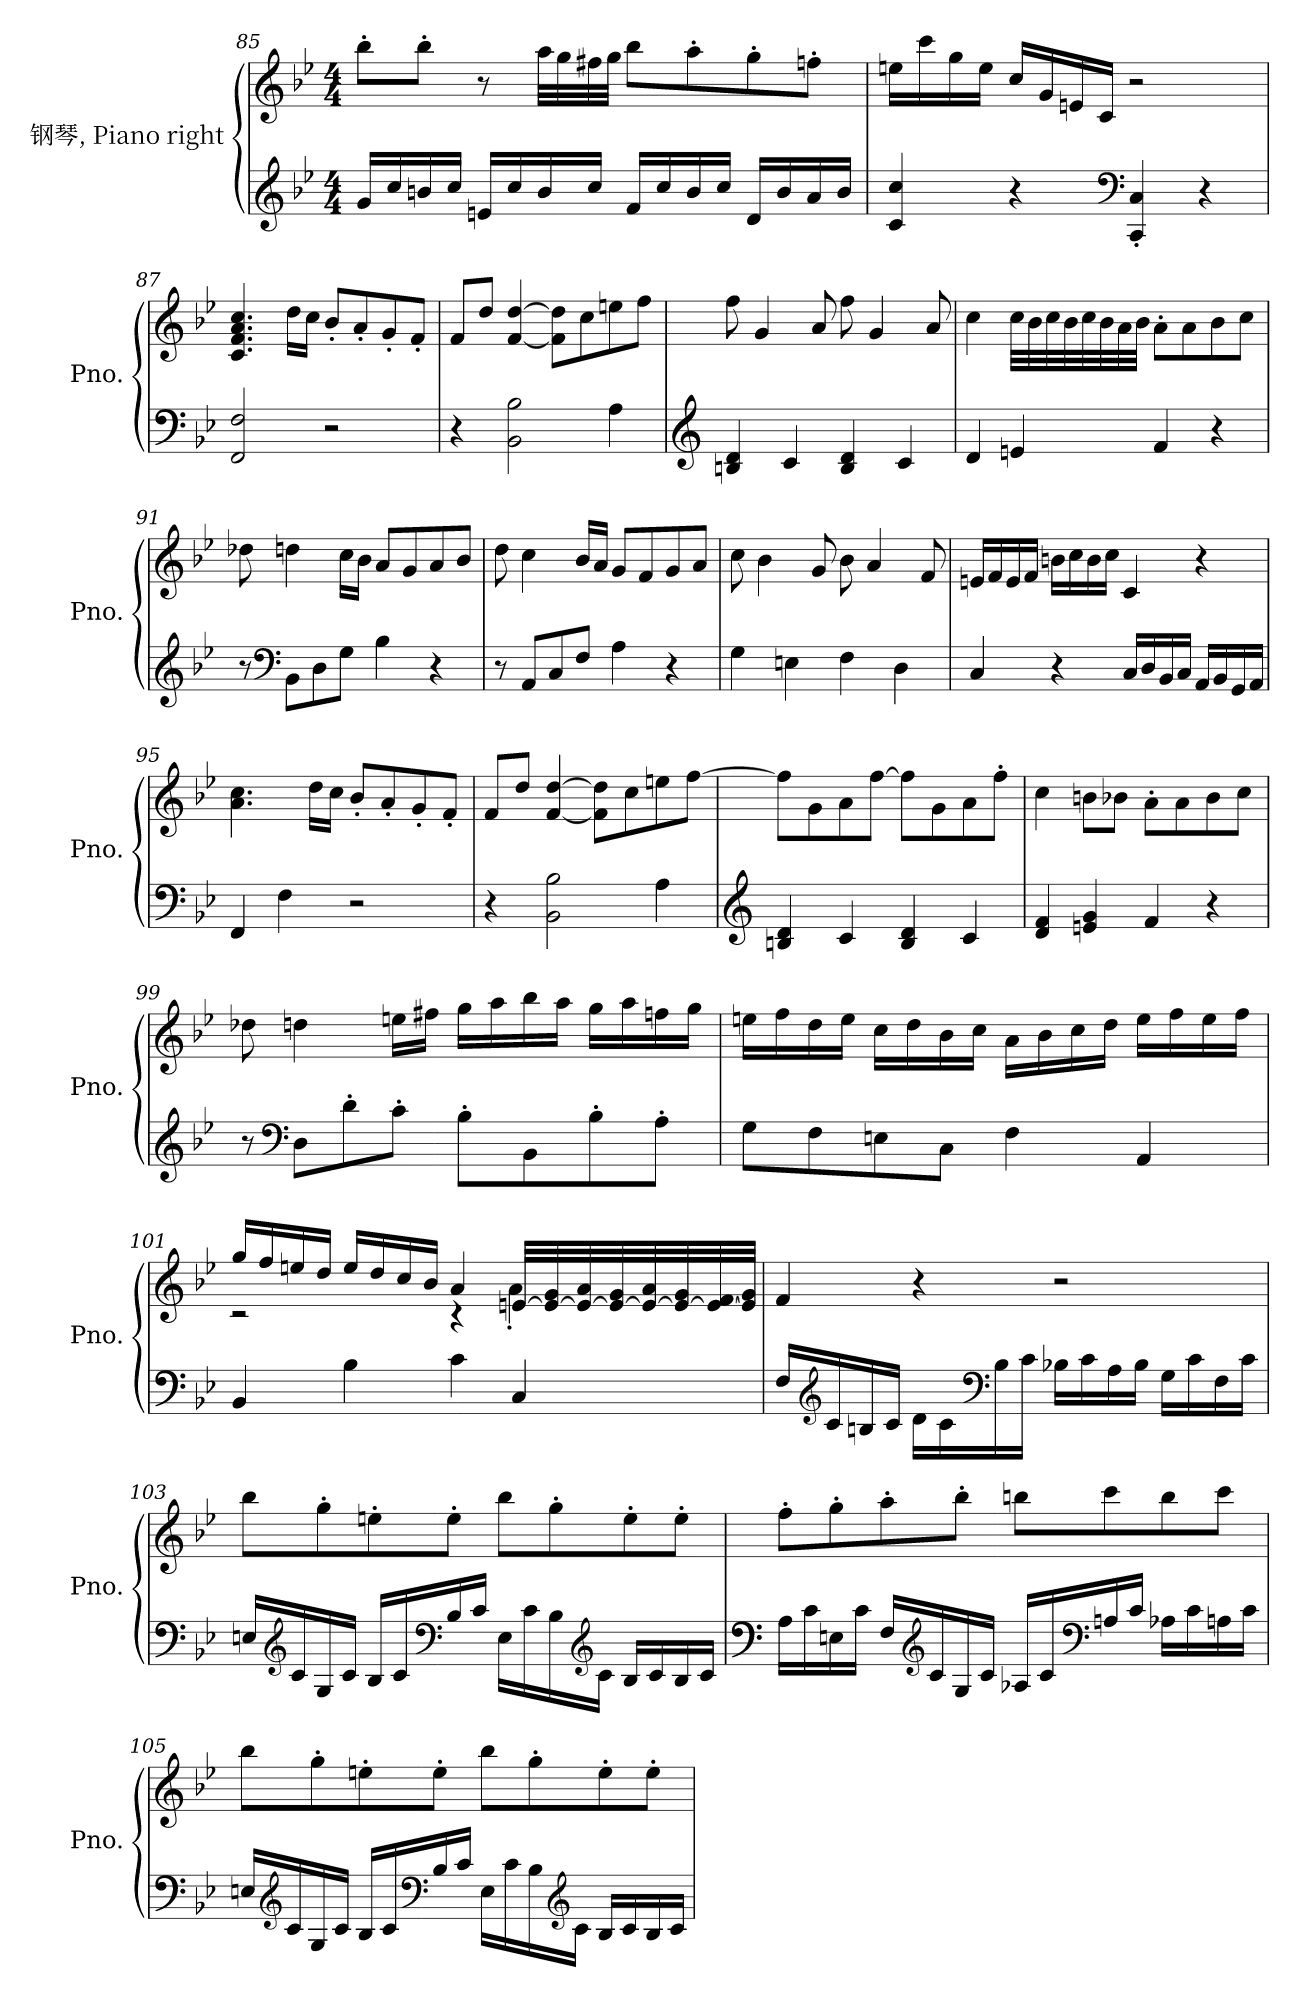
**kern	**kern
*part1	*part1
*staff2	*staff1
*I"钢琴, Piano right	*
*I'Pno.	*
!!LO:LB:g=z
*clefG2	*clefG2
*k[b-e-]	*k[b-e-]
*M4/4	*M4/4
*MM115	*MM115
=85	=85
16g/LL	8bb-'\L
16cc/	.
16bn/	8bb-'\J
16cc/JJ	.
16en/LL	8r
16cc/	.
16b/	32aa\LLL
.	32gg\
16cc/JJ	32ff#X\
.	32gg\JJJ
16f/LL	8bb-\L
16cc/	.
16b/	8aa'\
16cc/JJ	.
16d/LL	8gg'\
16b/	.
16a/	8ffn'\J
16b/JJ	.
=86	=86
*	*MM121
4c/ 4cc/	16een\LL
.	16ccc\
*	*MM120
.	16gg\
.	16ee\JJ
4r	16cc/LL
.	16g/
*	*MM119
.	16en/
*	*MM116
.	16c/JJ
*clefF4	*
4CC/' 4C/'	2r
4r	.
=87	=87
*	*MM117
2FF/ 2F/	4.c/ 4.f/ 4.a/ 4.cc/
.	16dd\LL
.	16cc\JJ
2r	8b-'/L
.	8a'/
.	8g'/
.	8f'/J
!!LO:LB:g=z
=88	=88
*	*MM115
4r	8f/L
*	*MM108
.	8dd/J
2BB-\ 2B-\	[4f/ [4dd/
.	8f\] 8dd\]L
*	*MM117
.	8cc\
4A\	8een\
.	8ff\J
=89	=89
*clefG2	*
*	*MM119
4Bn/ 4d/	8ff\
*	*MM117
.	4g/
4c/	.
.	8a/
*	*MM119
4B/ 4d/	8ff\
*	*MM117
.	4g/
4c/	.
.	8a/
=90	=90
4d/	4cc\
*	*MM116
4en/	32cc\LLL
.	32b-\
.	32cc\
.	32b-\
.	32cc\
.	32b-\
.	32a\
.	32b-\JJJ
4f/	8a'\L
*	*MM117
.	8a\
4r	8b-\
.	8cc\J
=91	=91
*	*MM115
8r	8dd-X\
*clefF4	*
*	*MM117
8BB-\L	4ddn\
8D\	.
*	*MM119
8G\J	16cc\LL
.	16b-\JJ
*	*MM117
4B-\	8a/L
.	8g/
4r	8a/
.	8b-/J
!!LO:LB:g=z
=92	=92
*	*MM115
8r	8dd\
*	*MM117
8AA/L	4cc\
8C/	.
*	*MM118
8F/J	16b-/LL
.	16a/JJ
*	*MM117
4A\	8g/L
.	8f/
4r	8g/
.	8a/J
=93	=93
*	*MM115
4G\	8cc\
*	*MM117
.	4b-\
4En\	.
.	8g/
*	*MM115
4F\	8b-\
*	*MM118
.	4a/
4D\	.
.	8f/
=94	=94
*	*MM119
4C/	16en/LL
.	16f/
.	16e/
.	16f/JJ
*	*MM118
4r	16bn\LL
.	16cc\
.	16b\
.	16cc\JJ
16C/LL	4c/
16D/	.
16BB-/	.
16C/JJ	.
16AA/LL	4r
16BB-/	.
16GG/	.
16AA/JJ	.
=95	=95
*	*MM119
4FF/	4.a\ 4.cc\
4F\	.
.	16dd\LL
.	16cc\JJ
2r	8b-'/L
.	8a'/
.	8g'/
.	8f'/J
!!LO:LB:g=z
=96	=96
*	*MM115
4r	8f/L
*	*MM110
.	8dd/J
*	*MM115
2BB-\ 2B-\	[4f/ [4dd/
*	*MM118
.	8f\] 8dd\]L
*	*MM117
.	8cc\
4A\	8een\
*	*MM119
.	[8ff\J
=97	=97
*clefG2	*
4Bn/ 4d/	8ff\L]
*	*MM117
.	8g\
4c/	8a\
*	*MM119
.	[8ff\J
4B/ 4d/	8ff\L]
*	*MM117
.	8g\
4c/	8a\
.	8ff'\J
=98	=98
*	*MM115
4d/ 4f/	4cc\
4en/ 4g/	8bn\L
.	8b-X\J
4f/	8a'\L
*	*MM118
.	8a\
4r	8b-\
.	8cc\J
!!LO:LB:g=z
=99	=99
8r	8dd-X\
*clefF4	*
8D\L	4ddn\
8d'\	.
8c'\J	16een\LL
*	*MM119
.	16ff#X\JJ
*	*MM120
8B-'\L	16gg\LL
.	16aa\
8BB-\	16bb-\
.	16aa\JJ
*	*MM119
8B-'\	16gg\LL
.	16aa\
8A'\J	16ffn\
.	16gg\JJ
=100	=100
8G\L	16een\LL
.	16ff\
8F\	16dd\
.	16ee\JJ
*	*MM118
8En\	16cc\LL
.	16dd\
8C\J	16b-\
.	16cc\JJ
4F\	16a\LL
.	16b-\
.	16cc\
.	16dd\JJ
4AA/	16ee\LL
.	16ff\
.	16ee\
*	*MM115
.	16ff\JJ
!!LO:PB:g=z
=101	=101
*	*MM119
*	*^
4BB-/	16gg/LL	2r
.	16ff/	.
.	16een/	.
*	*MM115	*
.	16dd/JJ	.
*	*MM119	*
4B-\	16ee/LL	.
.	16dd/	.
.	16cc/	.
.	16b-/JJ	.
*	*MM116	*
4c\	4a/	4r
*	*MM114	*
4C/	[32en/LLL	4a'\
.	32e/_ 32g/	.
.	32e/_ 32a/	.
.	32e/_ 32g/	.
.	32e/_ 32a/	.
.	32e/_ 32g/	.
.	32e/_ 32f/	.
.	32e/] 32g/JJJ	.
*	*v	*v
=102	=102
16F/LL	4f/
*clefG2	*
16c/	.
16Bn/	.
16c/JJ	.
16d\LL	4r
16c\	.
*clefF4	*
16B\	.
16c\JJ	.
16B-X\LL	2r
16c\	.
16A\	.
16B-\JJ	.
16G\LL	.
16c\	.
16F\	.
16c\JJ	.
!!LO:LB:g=z
=103	=103
*	*MM115
16En/LL	8bb-\L
*clefG2	*
16c/	.
16G/	8gg'\
16c/JJ	.
16B-/LL	8een'\
16c/	.
*clefF4	*
16B-/	8ee'\J
16c/JJ	.
16E\LL	8bb-\L
16c\	.
16B-\	8gg'\
*clefG2	*
16c\JJ	.
16B-/LL	8ee'\
16c/	.
16B-/	8ee'\J
16c/JJ	.
!!LO:LB:g=z
=104	=104
*clefF4	*
*	*MM117
16A\LL	8ff'\L
16c\	.
16En\	8gg'\
16c\JJ	.
16F/LL	8aa'\
*clefG2	*
16c/	.
16G/	8bb-'\J
16c/JJ	.
*	*MM116
16A-X/LL	8bbn\L
16c/	.
*clefF4	*
16An/	8ccc\
16c/JJ	.
16A-X\LL	8bb\
16c\	.
16An\	8ccc\J
16c\JJ	.
!!LO:LB:g=z
=105	=105
*	*MM115
16En/LL	8bb-\L
*clefG2	*
16c/	.
16G/	8gg'\
16c/JJ	.
16B-/LL	8een'\
16c/	.
*clefF4	*
16B-/	8ee'\J
16c/JJ	.
16E\LL	8bb-\L
16c\	.
16B-\	8gg'\
*clefG2	*
16c\JJ	.
16B-/LL	8ee'\
16c/	.
16B-/	8ee'\J
16c/JJ	.
=	=
*-	*-
